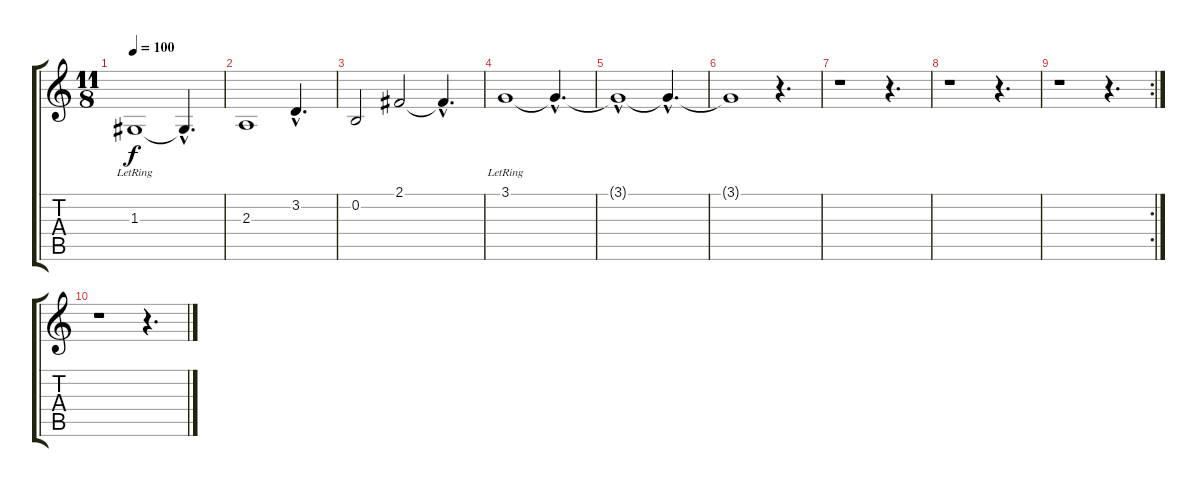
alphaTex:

\track "" {instrument tenorsax}
\staff {score tabs}
\tuning (E4 B3 G3 D3 A2 E2) {hide}
\ts (11 8)
\tempo 100
\clef g2
\ks c
1.3{lr}.1{dy f} 1.3{hac t}.4{d} |
2.3.1 3.2{hac}.4{d} |
0.2.2 2.1.2 2.1{hac t}.4{d} |
3.1{lr}.1 3.1{hac t}.4{d} |
3.1{hac t}.1 3.1{hac t}.4{d} |
3.1{t}.1 r.4{d} |
r.1 r.4{d} |
r.1 r.4{d} |
\rc 2
r.1 r.4{d} |
r.1 r.4{d}
